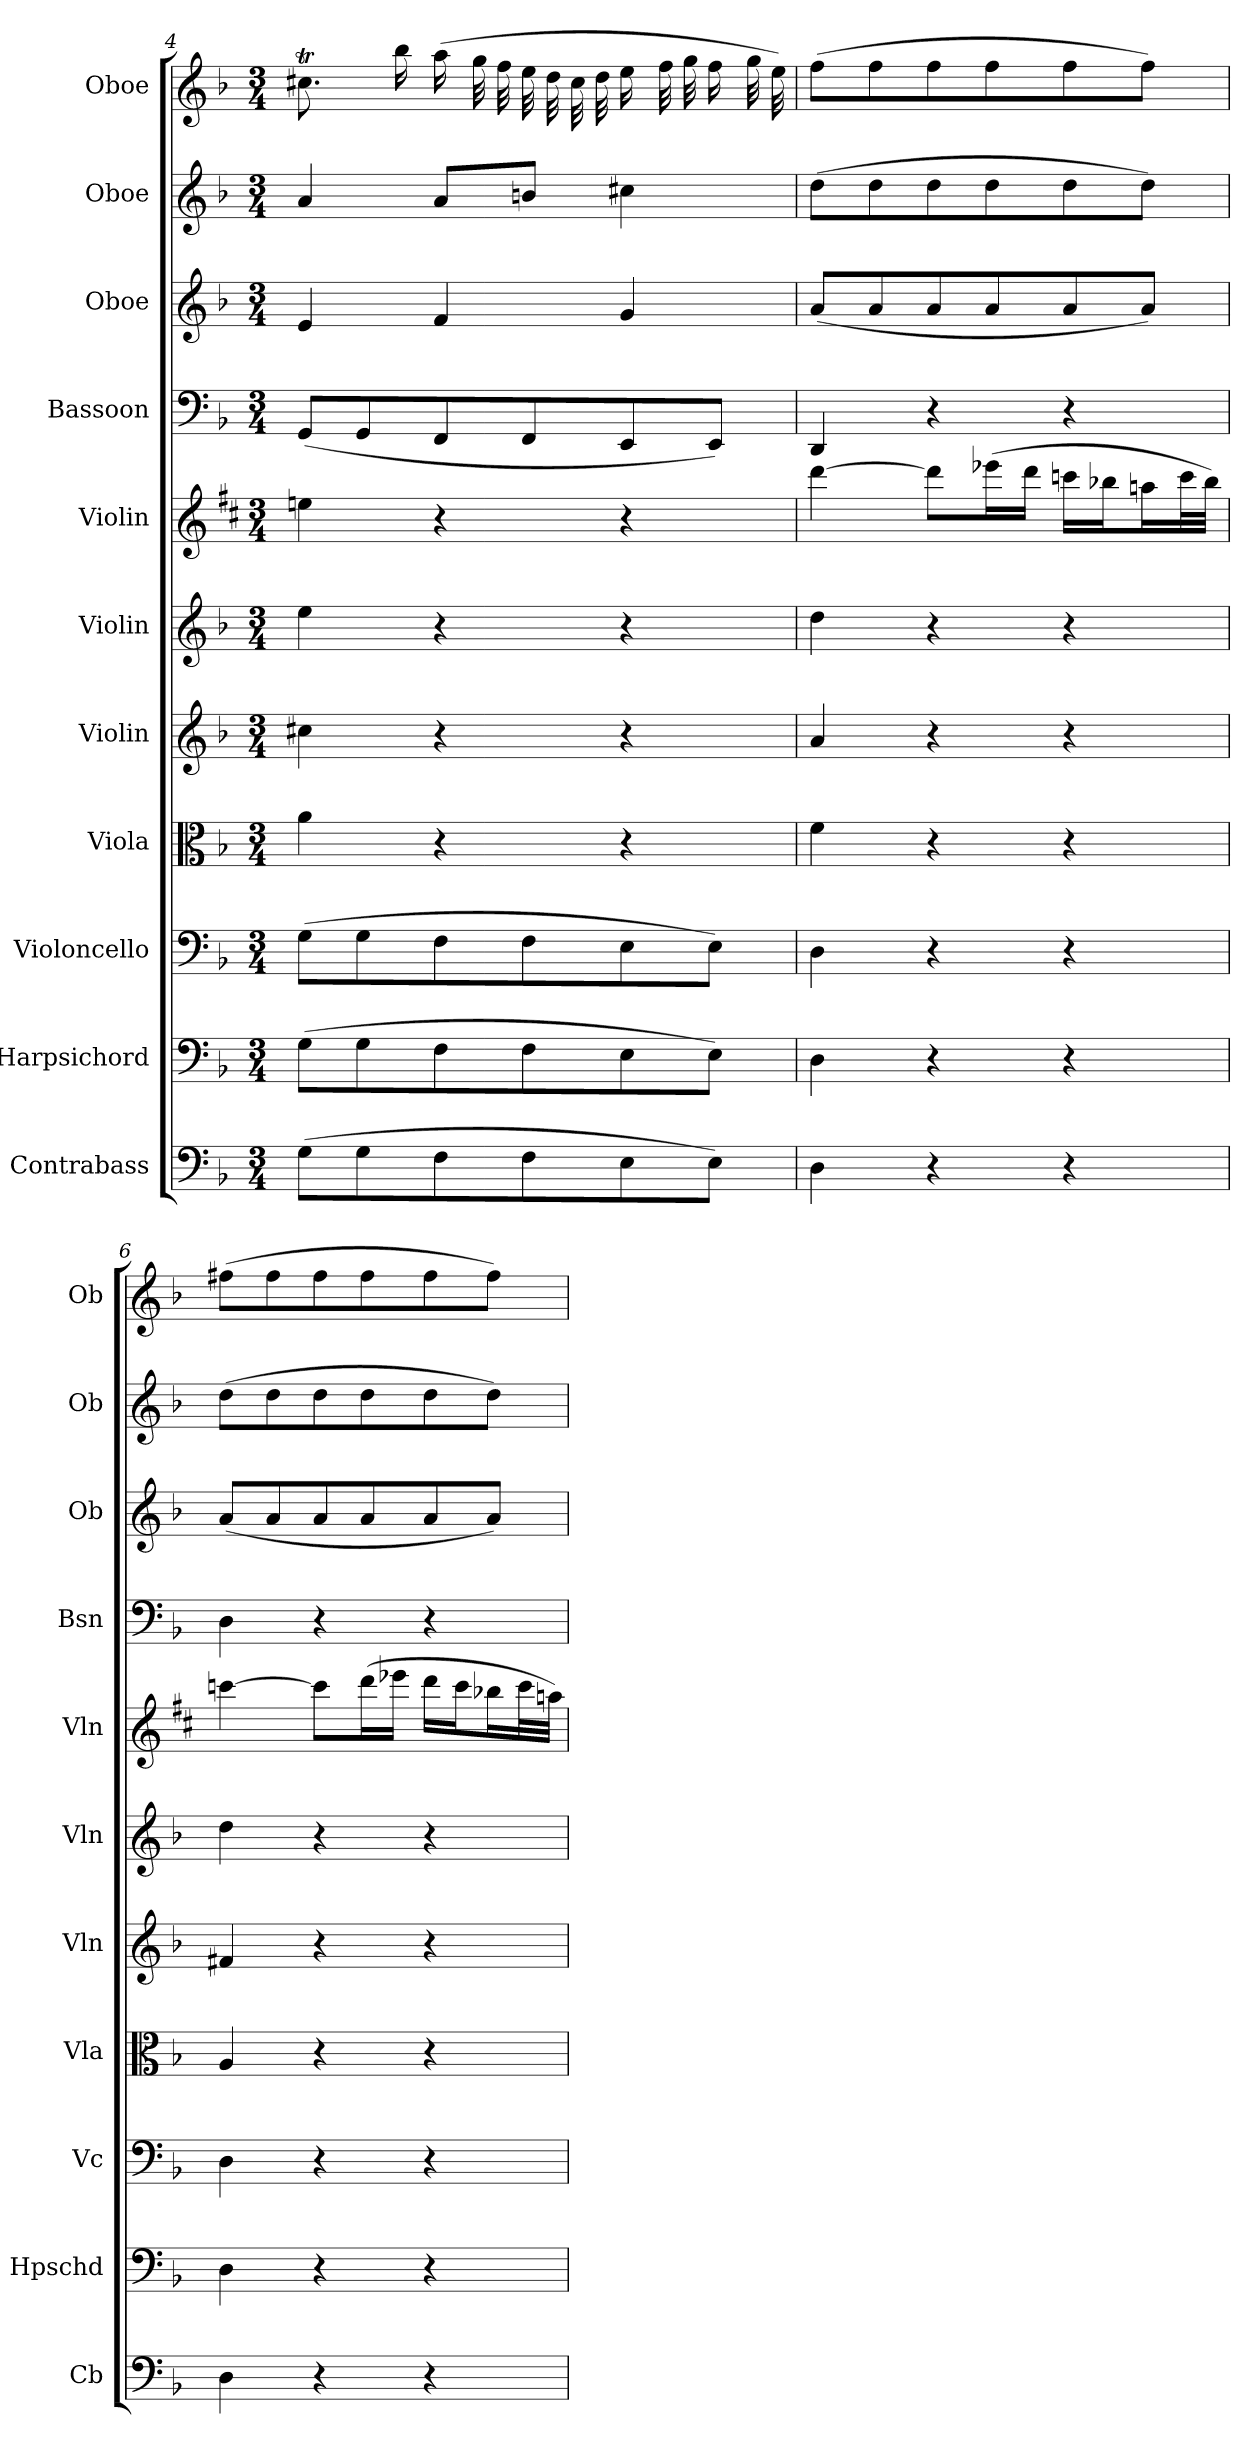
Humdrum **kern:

**kern	**kern	**kern	**kern	**kern	**kern	**kern	**kern	**kern	**kern	**kern
*part11	*part10	*part9	*part8	*part7	*part6	*part5	*part4	*part3	*part2	*part1
*staff11	*staff10	*staff9	*staff8	*staff7	*staff6	*staff5	*staff4	*staff3	*staff2	*staff1
*I"Contrabass	*I"Harpsichord	*I"Violoncello	*I"Viola	*I"Violin	*I"Violin	*I"Violin	*I"Bassoon	*I"Oboe	*I"Oboe	*I"Oboe
*I'Cb	*I'Hpschd	*I'Vc	*I'Vla	*I'Vln	*I'Vln	*I'Vln	*I'Bsn	*I'Ob	*I'Ob	*I'Ob
*clefF4	*clefF4	*clefF4	*clefC3	*clefG2	*clefG2	*clefG2	*clefF4	*clefG2	*clefG2	*clefG2
*ITrd7c12	*	*	*	*	*	*	*	*	*	*
*k[b-]	*k[b-]	*k[b-]	*k[b-]	*k[b-]	*k[b-]	*k[f#c#]	*k[b-]	*k[b-]	*k[b-]	*k[b-]
*d:	*d:	*d:	*d:	*d:	*d:	*b:	*d:	*d:	*d:	*d:
*M3/4	*M3/4	*M3/4	*M3/4	*M3/4	*M3/4	*M3/4	*M3/4	*M3/4	*M3/4	*M3/4
=4	=4	=4	=4	=4	=4	=4	=4	=4	=4	=4
(8GG\L	(8G\L	(8G\L	4a\	4cc#X\	4ee\	4een\	(8GG/L	4e/	4a/	8.cc#Xt\
8GG\	8G\	8G\	.	.	.	.	8GG/	.	.	.
.	.	.	.	.	.	.	.	.	.	16bb-\
8FF\	8F\	8F\	4r	4r	4r	4r	8FF/	4f/	8a/L	(16aa\
.	.	.	.	.	.	.	.	.	.	32gg\
.	.	.	.	.	.	.	.	.	.	32ff\
8FF\	8F\	8F\	.	.	.	.	8FF/	.	8bn/J	32ee\
.	.	.	.	.	.	.	.	.	.	32dd\
.	.	.	.	.	.	.	.	.	.	32cc#\
.	.	.	.	.	.	.	.	.	.	32dd\
8EE\	8E\	8E\	4r	4r	4r	4r	8EE/	4g/	4cc#X\	16ee\
.	.	.	.	.	.	.	.	.	.	32ff\
.	.	.	.	.	.	.	.	.	.	32gg\
8EE\J)	8E\J)	8E\J)	.	.	.	.	8EE/J)	.	.	16ff\
.	.	.	.	.	.	.	.	.	.	32gg\
.	.	.	.	.	.	.	.	.	.	32ee\)
=5	=5	=5	=5	=5	=5	=5	=5	=5	=5	=5
4DD\	4D\	4D\	4f\	4a/	4dd\	[4ddd\	4DD/	(8a/L	(8dd\L	(8ff\L
.	.	.	.	.	.	.	.	8a/	8dd\	8ff\
4r	4r	4r	4r	4r	4r	8ddd\L]	4r	8a/	8dd\	8ff\
.	.	.	.	.	.	(16eee-X\L	.	8a/	8dd\	8ff\
.	.	.	.	.	.	16ddd\JJ	.	.	.	.
4r	4r	4r	4r	4r	4r	16cccn\LL	4r	8a/	8dd\	8ff\
.	.	.	.	.	.	16bb-X\J	.	.	.	.
.	.	.	.	.	.	16aan\L	.	8a/J)	8dd\J)	8ff\J)
.	.	.	.	.	.	32ccc\L	.	.	.	.
.	.	.	.	.	.	32bb-\JJJ)	.	.	.	.
=6	=6	=6	=6	=6	=6	=6	=6	=6	=6	=6
4DD\	4D\	4D\	4A/	4f#X/	4dd\	[4cccn\	4D\	(8a/L	(8dd\L	(8ff#X\L
.	.	.	.	.	.	.	.	8a/	8dd\	8ff#\
4r	4r	4r	4r	4r	4r	8ccc\L]	4r	8a/	8dd\	8ff#\
.	.	.	.	.	.	(16ddd\L	.	8a/	8dd\	8ff#\
.	.	.	.	.	.	16eee-X\JJ	.	.	.	.
4r	4r	4r	4r	4r	4r	16ddd\LL	4r	8a/	8dd\	8ff#\
.	.	.	.	.	.	16ccc\J	.	.	.	.
.	.	.	.	.	.	16bb-X\L	.	8a/J)	8dd\J)	8ff#\J)
.	.	.	.	.	.	32ccc\L	.	.	.	.
.	.	.	.	.	.	32aan\JJJ)	.	.	.	.
=	=	=	=	=	=	=	=	=	=	=
*-	*-	*-	*-	*-	*-	*-	*-	*-	*-	*-
